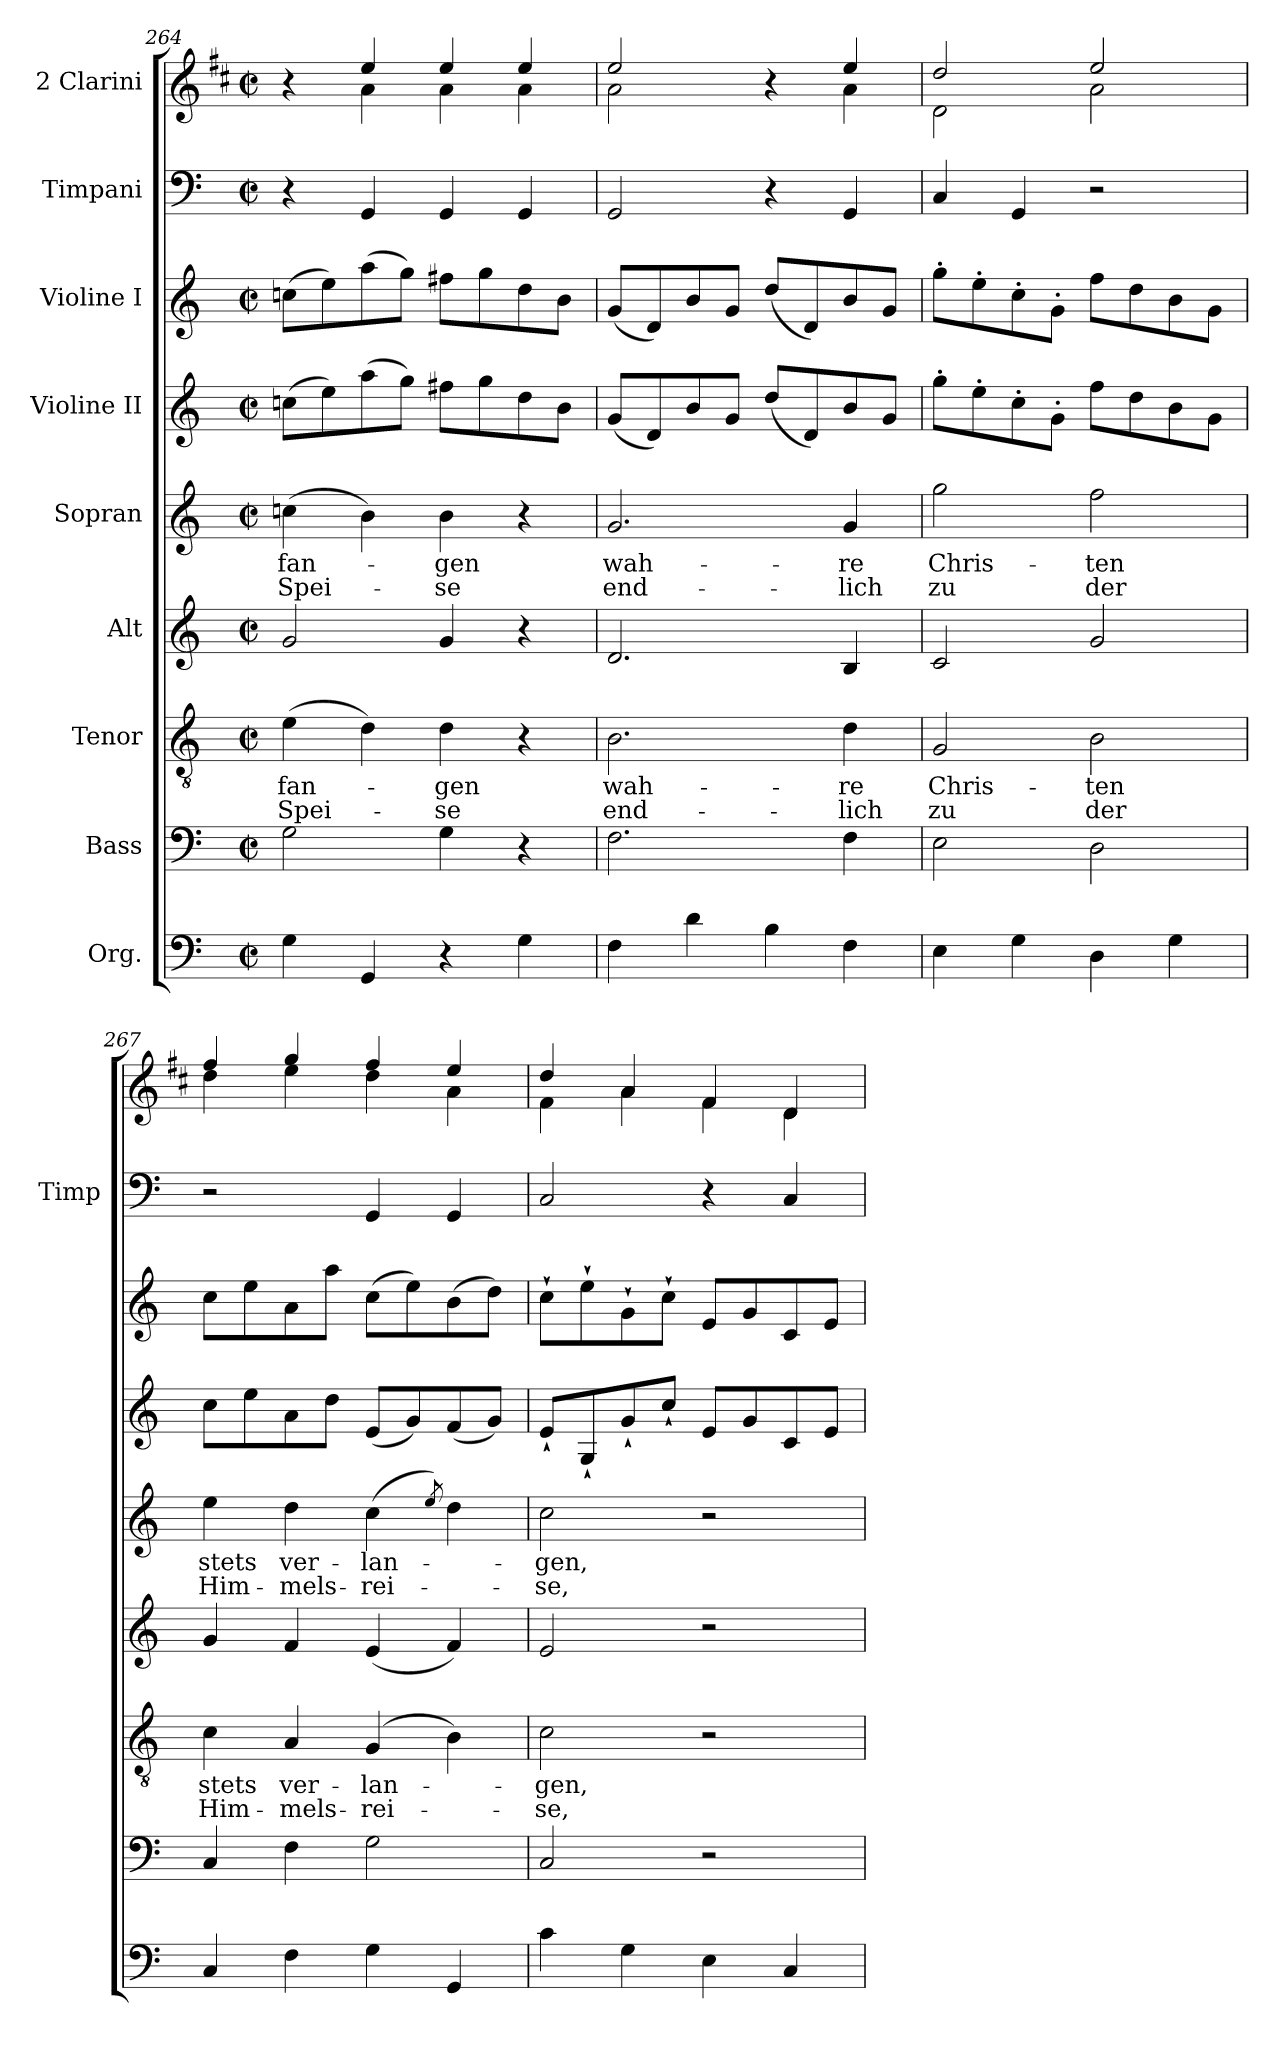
**kern	**kern	**kern	**text	**text	**kern	**kern	**text	**text	**kern	**kern	**kern	**kern
*part9	*part8	*part7	*part7	*part7	*part6	*part5	*part5	*part5	*part4	*part3	*part2	*part1
*staff9	*staff8	*staff7	*staff7	*staff7	*staff6	*staff5	*staff5	*staff5	*staff4	*staff3	*staff2	*staff1
*I"Org.	*I"Bass	*I"Tenor	*	*	*I"Alt	*I"Sopran	*	*	*I"Violine II	*I"Violine I	*I"Timpani	*I"2 Clarini
*	*	*	*	*	*	*	*	*	*	*	*I'Timp	*
*clefF4	*clefF4	*clefGv2	*	*	*clefG2	*clefG2	*	*	*clefG2	*clefG2	*clefF4	*clefG2
*ITrd7c12	*	*	*	*	*	*	*	*	*	*	*	*ITrd1c2
*k[]	*k[]	*k[]	*	*	*k[]	*k[]	*	*	*k[]	*k[]	*k[]	*k[]
*M2/2	*M2/2	*M2/2	*	*	*M2/2	*M2/2	*	*	*M2/2	*M2/2	*M2/2	*M2/2
*met(c|)	*met(c|)	*met(c|)	*	*	*met(c|)	*met(c|)	*	*	*met(c|)	*met(c|)	*met(c|)	*met(c|)
=264	=264	=264	=264	=264	=264	=264	=264	=264	=264	=264	=264	=264
*	*	*	*	*	*	*	*	*	*	*	*	*^
4GG\	2G\	(4e\	-fan-	Spei-	2g/	(4ccn\	-fan-	Spei-	(8ccn\L	(8ccn\L	4r	4r	4ryy
.	.	.	.	.	.	.	.	.	8ee\)	8ee\)	.	.	.
4GGG/	.	4d\)	.	.	.	4b\)	.	.	(8aa\	(8aa\	4GG/	4dd/	4g\
.	.	.	.	.	.	.	.	.	8gg\J)	8gg\J)	.	.	.
4r	4G\	4d\	-gen	-se	4g/	4b\	-gen	-se	8ff#X\L	8ff#X\L	4GG/	4dd/	4g\
.	.	.	.	.	.	.	.	.	8gg\	8gg\	.	.	.
4GG\	4r	4r	.	.	4r	4r	.	.	8dd\	8dd\	4GG/	4dd/	4g\
.	.	.	.	.	.	.	.	.	8b\J	8b\J	.	.	.
!!LO:PB:g=z	!!
=265	=265	=265	=265	=265	=265	=265	=265	=265	=265	=265	=265	=265	=265
4FF\	2.F\	2.B\	wah-	end-	2.d/	2.g/	wah-	end-	(8g/L	(8g/L	2GG/	2dd/	2g\
.	.	.	.	.	.	.	.	.	8d/)	8d/)	.	.	.
4D\	.	.	.	.	.	.	.	.	8b/	8b/	.	.	.
.	.	.	.	.	.	.	.	.	8g/J	8g/J	.	.	.
4BB\	.	.	.	.	.	.	.	.	(8dd/L	(8dd/L	4r	4r	4ryy
.	.	.	.	.	.	.	.	.	8d/)	8d/)	.	.	.
4FF\	4F\	4d\	-re	-lich	4B/	4g/	-re	-lich	8b/	8b/	4GG/	4dd/	4g\
.	.	.	.	.	.	.	.	.	8g/J	8g/J	.	.	.
=266	=266	=266	=266	=266	=266	=266	=266	=266	=266	=266	=266	=266	=266
4EE\	2E\	2G/	Chris-	zu	2c/	2gg\	Chris-	zu	8gg'\L	8gg'\L	4C/	2cc/	2c\
.	.	.	.	.	.	.	.	.	8ee'\	8ee'\	.	.	.
4GG\	.	.	.	.	.	.	.	.	8cc'\	8cc'\	4GG/	.	.
.	.	.	.	.	.	.	.	.	8g'\J	8g'\J	.	.	.
4DD\	2D\	2B\	-ten	der	2g/	2ff\	-ten	der	8ff\L	8ff\L	2r	2dd/	2g\
.	.	.	.	.	.	.	.	.	8dd\	8dd\	.	.	.
4GG\	.	.	.	.	.	.	.	.	8b\	8b\	.	.	.
.	.	.	.	.	.	.	.	.	8g\J	8g\J	.	.	.
=267	=267	=267	=267	=267	=267	=267	=267	=267	=267	=267	=267	=267	=267
4CC/	4C/	4c\	stets	Him-	4g/	4ee\	stets	Him-	8cc\L	8cc\L	2r	4ee/	4cc\
.	.	.	.	.	.	.	.	.	8ee\	8ee\	.	.	.
4FF\	4F\	4A/	ver-	-mels-	4f/	4dd\	ver-	-mels-	8a\	8a\	.	4ff/	4dd\
.	.	.	.	.	.	.	.	.	8dd\J	8aa\J	.	.	.
4GG\	2G\	(4G/	-lan-	-rei-	(4e/	(4cc\	-lan-	-rei-	(8e/L	(8cc\L	4GG/	4ee/	4cc\
.	.	.	.	.	.	.	.	.	8g/)	8ee\)	.	.	.
.	.	.	.	.	.	8qee/)	.	.	.	.	.	.	.
4GGG/	.	4B\)	.	.	4f/)	4dd\	.	.	(8f/	(8b\	4GG/	4dd/	4g\
.	.	.	.	.	.	.	.	.	8g/J)	8dd\J)	.	.	.
=268	=268	=268	=268	=268	=268	=268	=268	=268	=268	=268	=268	=268	=268
4C\	2C/	2c\	-gen,	-se,	2e/	2cc\	-gen,	-se,	8e`/L	8cc`\L	2C/	4cc/	4e\
.	.	.	.	.	.	.	.	.	8G`/	8ee`\	.	.	.
4GG\	.	.	.	.	.	.	.	.	8g`/	8g`\	.	4g/	4g\
.	.	.	.	.	.	.	.	.	8cc`/J	8cc`\J	.	.	.
4EE\	2r	2r	.	.	2r	2r	.	.	8e/L	8e/L	4r	4e/	4e\
.	.	.	.	.	.	.	.	.	8g/	8g/	.	.	.
4CC/	.	.	.	.	.	.	.	.	8c/	8c/	4C/	4c/	4c\
.	.	.	.	.	.	.	.	.	8e/J	8e/J	.	.	.
*	*	*	*	*	*	*	*	*	*	*	*	*v	*v
=	=	=	=	=	=	=	=	=	=	=	=	=
*-	*-	*-	*-	*-	*-	*-	*-	*-	*-	*-	*-	*-
